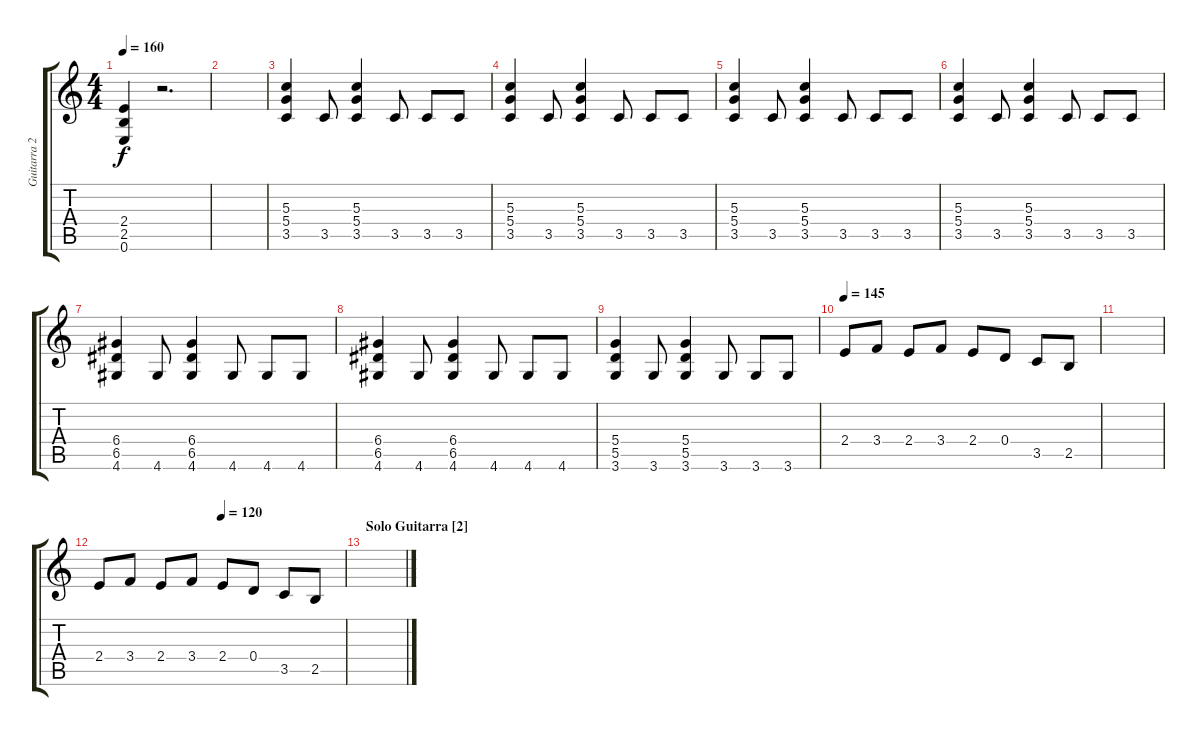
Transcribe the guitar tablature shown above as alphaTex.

\track ("Guitarra 2" "Guitarra 2") {instrument acousticguitarsteel}
\staff {score tabs}
\tuning (E4 B3 G3 D3 A2 E2) {hide}
\ts (4 4)
\tempo 160
\clef g2
\ks c
(2.4 2.5 0.6).4{dy f} r.2{d} |
|
(5.3 5.4 3.5).4 3.5.8 (5.3 5.4 3.5).4 3.5.8 3.5.8 3.5.8 |
(5.3 5.4 3.5).4 3.5.8 (5.3 5.4 3.5).4 3.5.8 3.5.8 3.5.8 |
(5.3 5.4 3.5).4 3.5.8 (5.3 5.4 3.5).4 3.5.8 3.5.8 3.5.8 |
(5.3 5.4 3.5).4 3.5.8 (5.3 5.4 3.5).4 3.5.8 3.5.8 3.5.8 |
(6.4 6.5 4.6).4 4.6.8 (6.4 6.5 4.6).4 4.6.8 4.6.8 4.6.8 |
(6.4 6.5 4.6).4 4.6.8 (6.4 6.5 4.6).4 4.6.8 4.6.8 4.6.8 |
(5.4 5.5 3.6).4 3.6.8 (5.4 5.5 3.6).4 3.6.8 3.6.8 3.6.8 |
\tempo 145
2.4.8{volume 12} 3.4.8 2.4.8 3.4.8 2.4.8 0.4.8 3.5.8 2.5.8 |
|
\tempo (120 0.5)
2.4.8 3.4.8 2.4.8 3.4.8 2.4.8 0.4.8 3.5.8 2.5.8 |
\section ("" "Solo Guitarra [2]")
